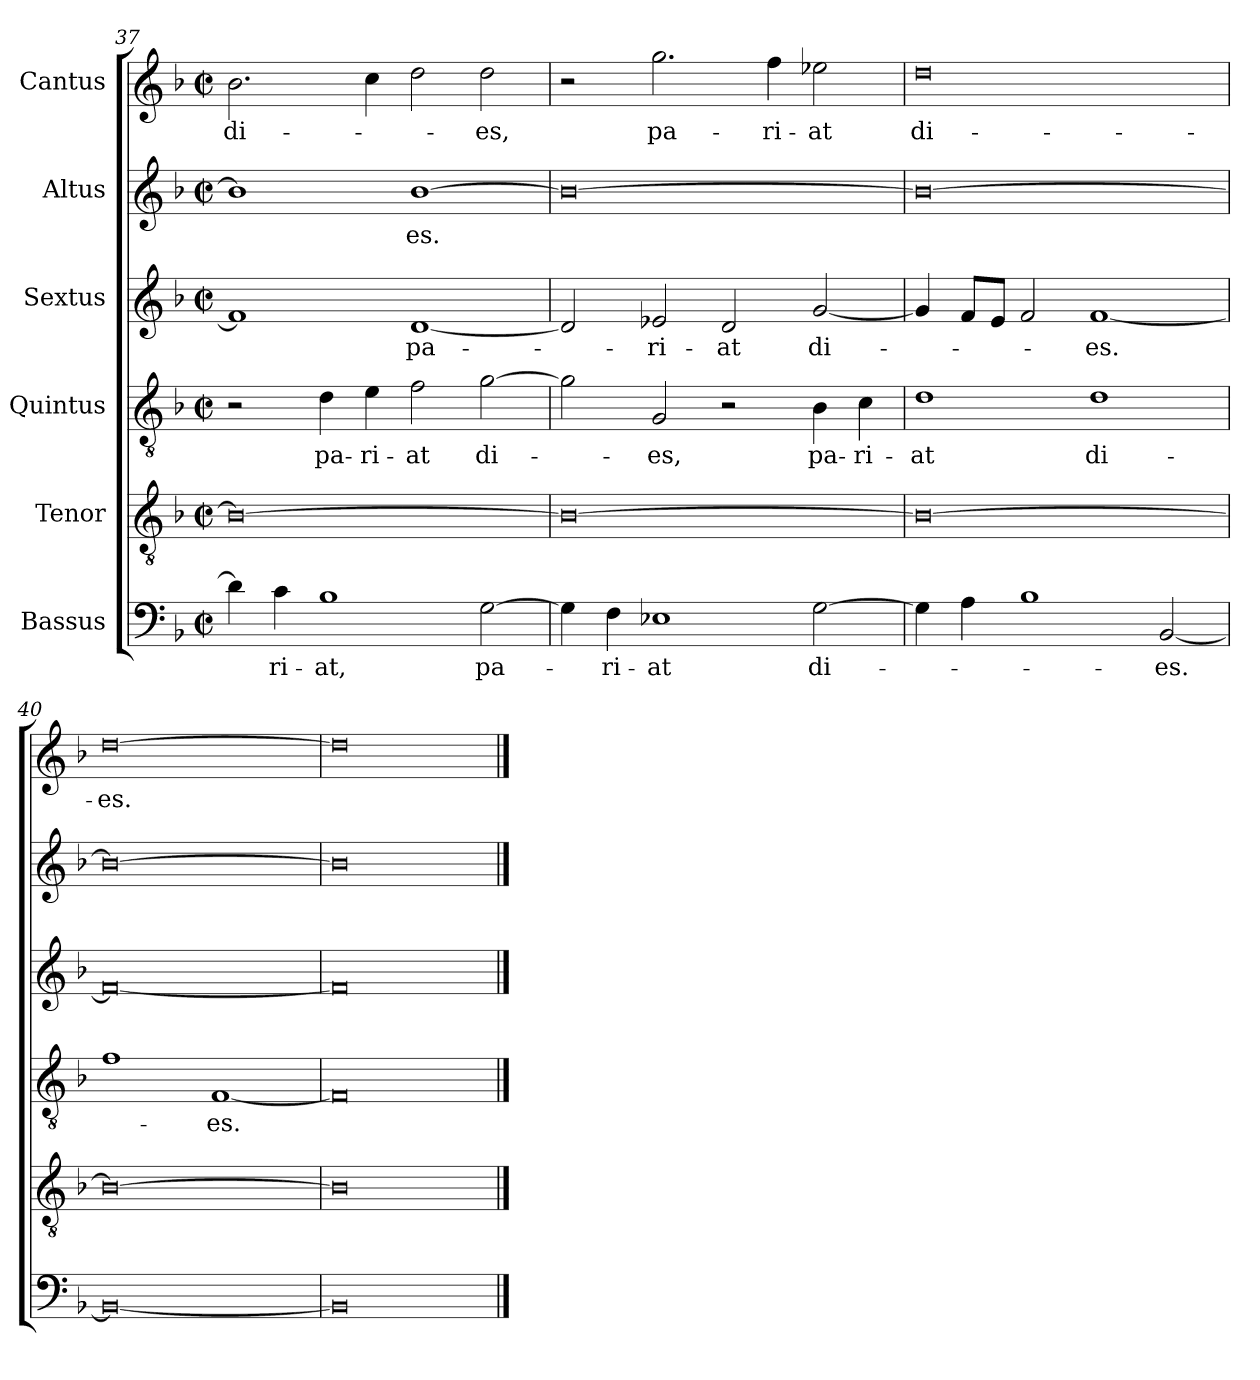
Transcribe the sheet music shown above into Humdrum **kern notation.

**kern	**text	**kern	**kern	**text	**kern	**text	**kern	**text	**kern	**text
*part6	*part6	*part5	*part4	*part4	*part3	*part3	*part2	*part2	*part1	*part1
*staff6	*staff6	*staff5	*staff4	*staff4	*staff3	*staff3	*staff2	*staff2	*staff1	*staff1
*I"Bassus	*	*I"Tenor	*I"Quintus	*	*I"Sextus	*	*I"Altus	*	*I"Cantus	*
!!LO:LB:g=z
*clefF4	*	*clefGv2	*clefGv2	*	*clefG2	*	*clefG2	*	*clefG2	*
*k[b-]	*	*k[b-]	*k[b-]	*	*k[b-]	*	*k[b-]	*	*k[b-]	*
*M4/2	*	*M4/2	*M4/2	*	*M4/2	*	*M4/2	*	*M4/2	*
*met(c|)	*	*met(c|)	*met(c|)	*	*met(c|)	*	*met(c|)	*	*met(c|)	*
=37	=37	=37	=37	=37	=37	=37	=37	=37	=37	=37
!	!	!	!	!	!	!	!	!	!	!LO:LY:b
4d\]	.	0B-_	2r	.	1f]	.	1b-]	.	2.b-\	di-
!	!LO:LY:b	!	!	!	!	!	!	!	!	!
4c\	-ri-	.	.	.	.	.	.	.	.	.
!	!LO:LY:b	!	!	!LO:LY:b	!	!	!	!	!	!
1B-	-at,	.	4d\	pa-	.	.	.	.	.	.
!	!	!	!	!LO:LY:b	!	!	!	!	!	!
.	.	.	4e\	-ri-	.	.	.	.	4cc\	.
!	!	!	!	!LO:LY:b	!	!LO:LY:b	!	!LO:LY:b	!	!
.	.	.	2f\	-at	[1d	pa-	[1b-	-es.	2dd\	.
!	!LO:LY:b	!	!	!LO:LY:b	!	!	!	!	!	!LO:LY:b
[2G\	pa-	.	[2g\	di-	.	.	.	.	2dd\	-es,
=38	=38	=38	=38	=38	=38	=38	=38	=38	=38	=38
4G\]	.	0B-_	2g\]	.	2d/]	.	0b-_	.	2r	.
!	!LO:LY:b	!	!	!	!	!	!	!	!	!
4F\	-ri-	.	.	.	.	.	.	.	.	.
!	!LO:LY:b	!	!	!LO:LY:b	!	!LO:LY:b	!	!	!	!LO:LY:b
1E-X	-at	.	2G/	-es,	2e-X/	-ri-	.	.	2.gg\	pa-
!	!	!	!	!	!	!LO:LY:b	!	!	!	!
.	.	.	2r	.	2d/	-at	.	.	.	.
!	!	!	!	!	!	!	!	!	!	!LO:LY:b
.	.	.	.	.	.	.	.	.	4ff\	-ri-
!	!LO:LY:b	!	!	!LO:LY:b	!	!LO:LY:b	!	!	!	!LO:LY:b
[2G\	di-	.	4B-\	pa-	[2g/	di-	.	.	2ee-X\	-at
!	!	!	!	!LO:LY:b	!	!	!	!	!	!
.	.	.	4c\	-ri-	.	.	.	.	.	.
=39	=39	=39	=39	=39	=39	=39	=39	=39	=39	=39
!	!	!	!	!LO:LY:b	!	!	!	!	!	!LO:LY:b
4G\]	.	0B-_	1d	-at	4g/]	.	0b-_	.	0dd	di-
4A\	.	.	.	.	8f/L	.	.	.	.	.
.	.	.	.	.	8e/J	.	.	.	.	.
1B-	.	.	.	.	2f/	.	.	.	.	.
!	!	!	!	!LO:LY:b	!	!LO:LY:b	!	!	!	!
.	.	.	1d	di-	[1f	-es.	.	.	.	.
!	!LO:LY:b	!	!	!	!	!	!	!	!	!
[2BB-/	-es.	.	.	.	.	.	.	.	.	.
=40	=40	=40	=40	=40	=40	=40	=40	=40	=40	=40
!	!	!	!	!	!	!	!	!	!	!LO:LY:b
0BB-_	.	0B-_	1f	.	0f_	.	0b-_	.	[0dd	-es.
!	!	!	!	!LO:LY:b	!	!	!	!	!	!
.	.	.	[1F	-es.	.	.	.	.	.	.
=41	=41	=41	=41	=41	=41	=41	=41	=41	=41	=41
0BB-]	.	0B-]	0F]	.	0f]	.	0b-]	.	0dd]	.
==	==	==	==	==	==	==	==	==	==	==
*-	*-	*-	*-	*-	*-	*-	*-	*-	*-	*-
